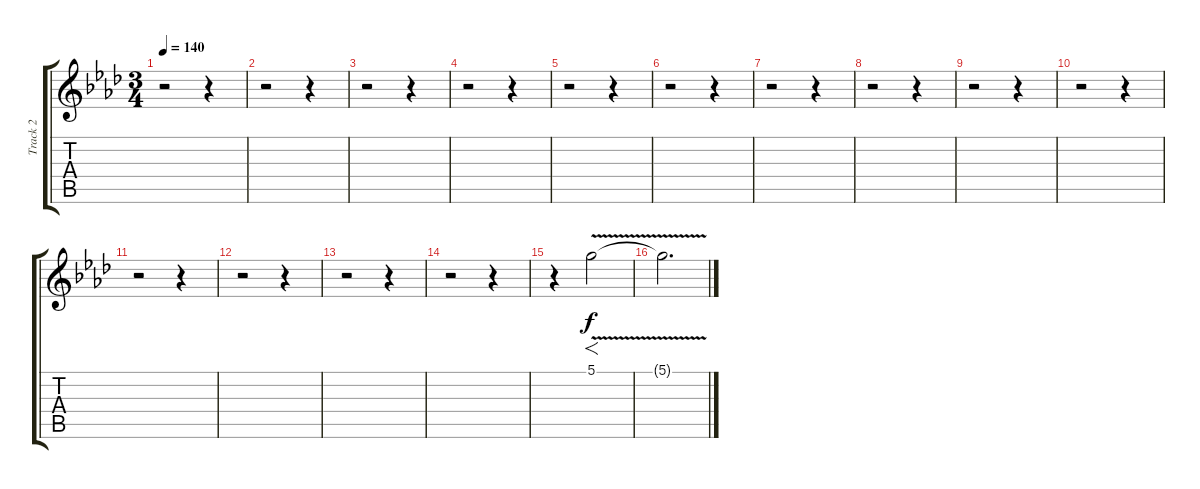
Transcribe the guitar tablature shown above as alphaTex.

\track ("Track 2" "Track 2") {instrument distortionguitar}
\staff {score tabs}
\tuning (D4 A3 F3 C3 G2 C2) {hide}
\ts (3 4)
\tempo 140
\clef g2
\ks ab
r.2{dy f instrument distortionguitar} r.4 |
r.2 r.4 |
r.2 r.4 |
r.2 r.4 |
r.2 r.4 |
r.2 r.4 |
r.2 r.4 |
r.2 r.4 |
r.2 r.4 |
r.2 r.4 |
r.2 r.4 |
r.2 r.4 |
r.2 r.4 |
r.2 r.4 |
r.4 5.1{v}.2{f} |
5.1{t}.2{d}
